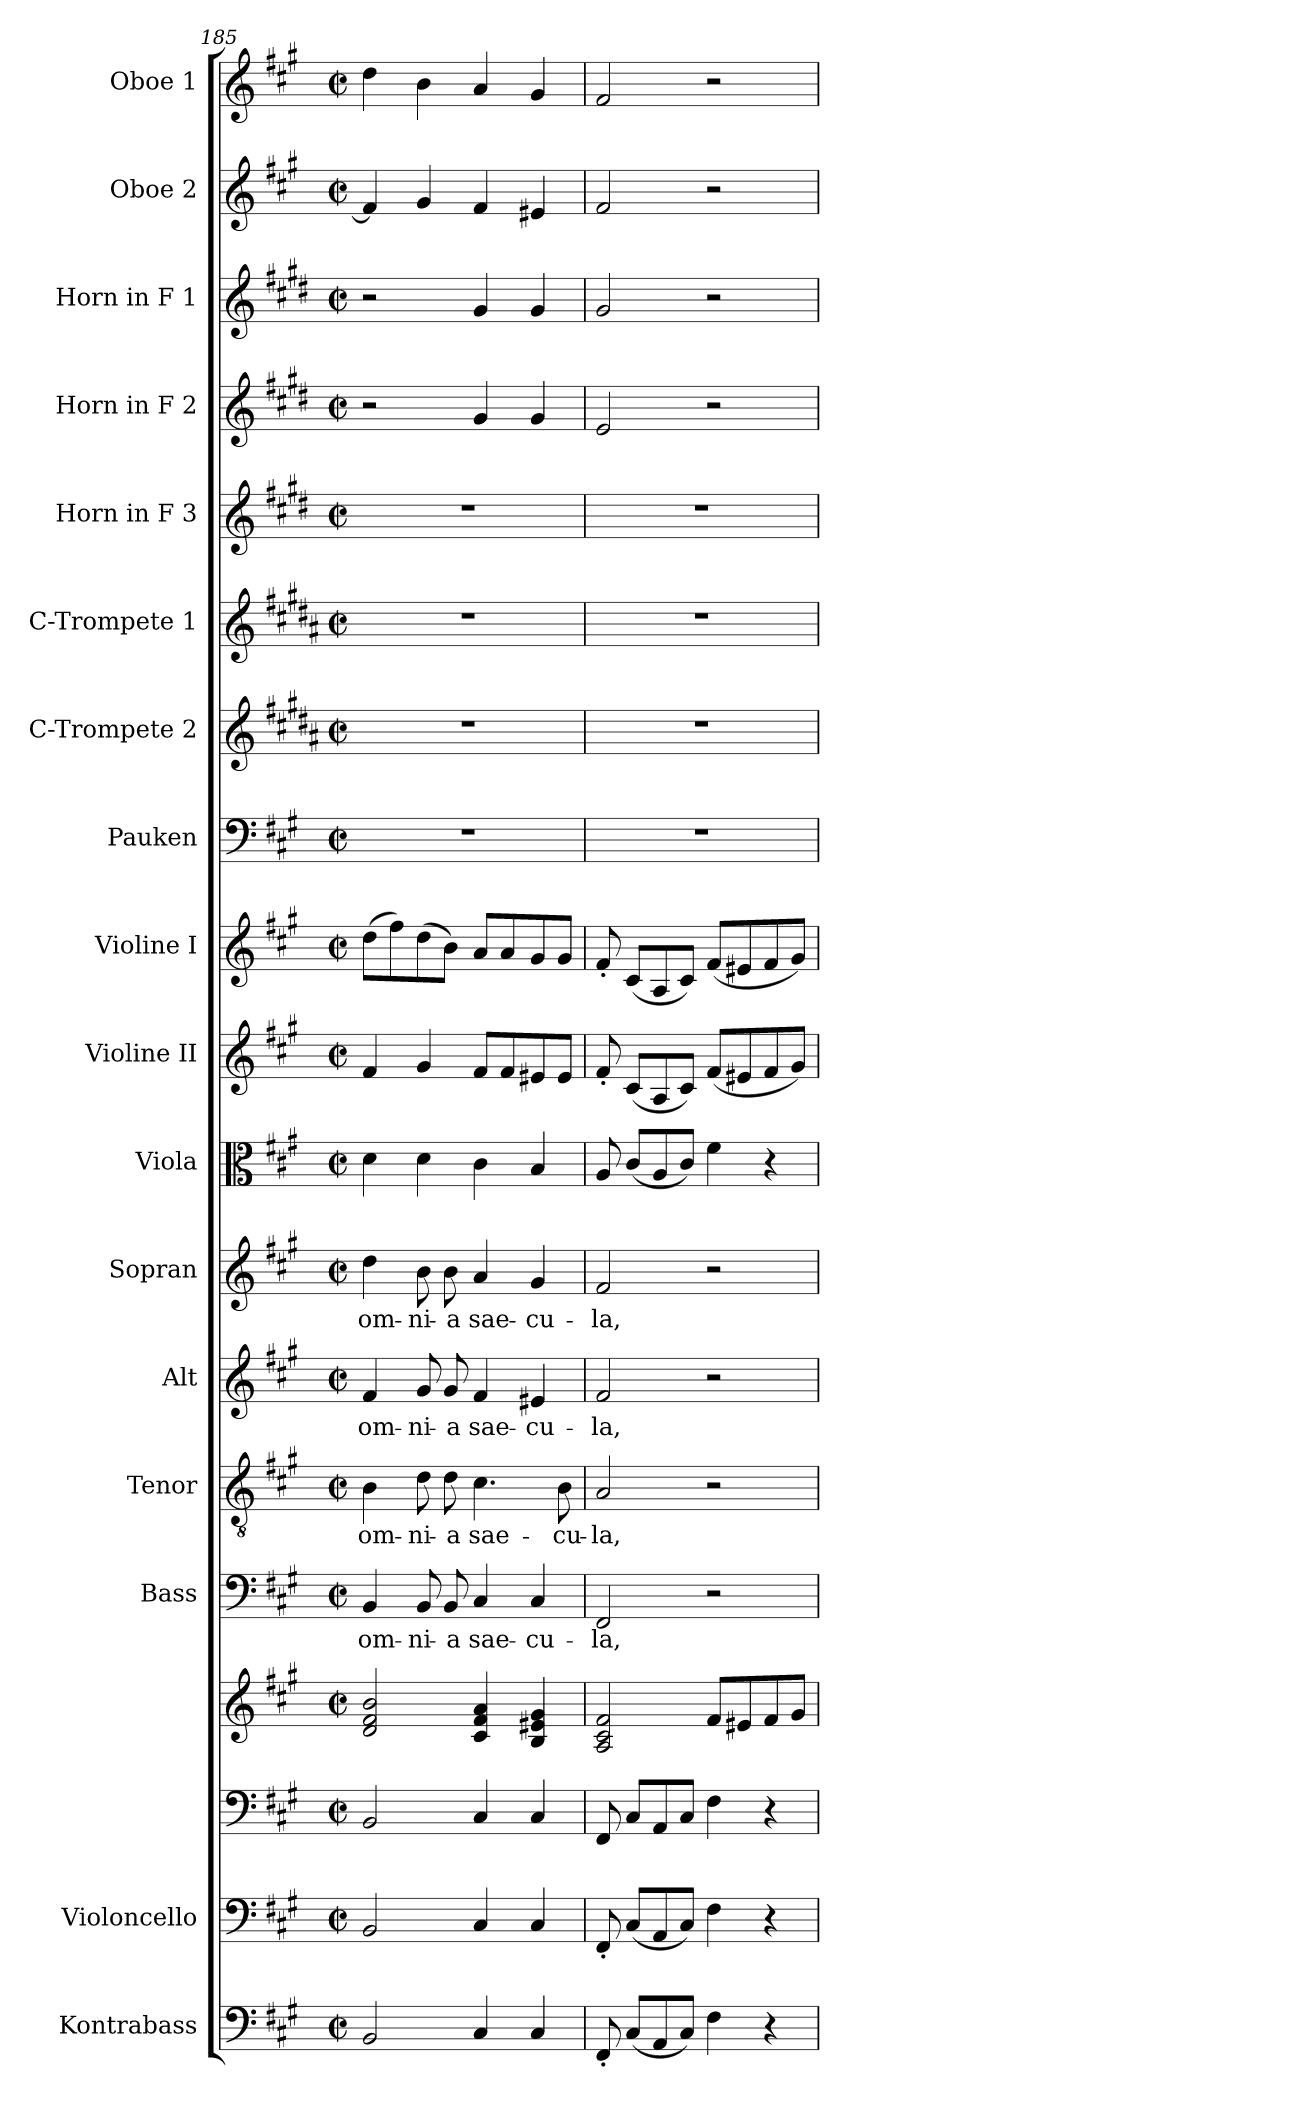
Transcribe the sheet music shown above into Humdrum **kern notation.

**kern	**kern	**kern	**kern	**kern	**text	**kern	**text	**kern	**text	**kern	**text	**kern	**kern	**kern	**kern	**kern	**kern	**kern	**kern	**kern	**kern	**kern
*part18	*part17	*part16	*part16	*part15	*part15	*part14	*part14	*part13	*part13	*part12	*part12	*part11	*part10	*part9	*part8	*part7	*part6	*part5	*part4	*part3	*part2	*part1
*staff19	*staff18	*staff17	*staff16	*staff15	*staff15	*staff14	*staff14	*staff13	*staff13	*staff12	*staff12	*staff11	*staff10	*staff9	*staff8	*staff7	*staff6	*staff5	*staff4	*staff3	*staff2	*staff1
*I"Kontrabass	*I"Violoncello	*	*	*I"Bass	*	*I"Tenor	*	*I"Alt	*	*I"Sopran	*	*I"Viola	*I"Violine II	*I"Violine I	*I"Pauken	*I"C-Trompete 2	*I"C-Trompete 1	*I"Horn in F 3	*I"Horn in F 2	*I"Horn in F 1	*I"Oboe 2	*I"Oboe 1
*I'Kb.	*I'Vc.	*	*	*I'B.	*	*I'T.	*	*I'A.	*	*I'S.	*	*I'Vla.	*I'Vl. II	*I'Vl. I	*I'Pk.	*I'C Trp. 2	*I'C Trp. 1	*	*	*	*I'Ob. 2	*I'Ob. 1
*clefF4	*clefF4	*clefF4	*clefG2	*clefF4	*	*clefGv2	*	*clefG2	*	*clefG2	*	*clefC3	*clefG2	*clefG2	*clefF4	*clefG2	*clefG2	*clefG2	*clefG2	*clefG2	*clefG2	*clefG2
*ITrd7c12	*	*	*	*	*	*	*	*	*	*	*	*	*	*	*	*ITrd1c2	*ITrd1c2	*ITrd4c7	*ITrd4c7	*ITrd4c7	*	*
*k[f#c#g#]	*k[f#c#g#]	*k[f#c#g#]	*k[f#c#g#]	*k[f#c#g#]	*	*k[f#c#g#]	*	*k[f#c#g#]	*	*k[f#c#g#]	*	*k[f#c#g#]	*k[f#c#g#]	*k[f#c#g#]	*k[f#c#g#]	*k[f#c#g#]	*k[f#c#g#]	*k[f#c#g#]	*k[f#c#g#]	*k[f#c#g#]	*k[f#c#g#]	*k[f#c#g#]
*A:	*A:	*A:	*A:	*A:	*	*A:	*	*A:	*	*A:	*	*A:	*A:	*A:	*A:	*A:	*A:	*A:	*A:	*A:	*A:	*A:
*M2/2	*M2/2	*M2/2	*M2/2	*M2/2	*	*M2/2	*	*M2/2	*	*M2/2	*	*M2/2	*M2/2	*M2/2	*M2/2	*M2/2	*M2/2	*M2/2	*M2/2	*M2/2	*M2/2	*M2/2
*met(c|)	*met(c|)	*met(c|)	*met(c|)	*met(c|)	*	*met(c|)	*	*met(c|)	*	*met(c|)	*	*met(c|)	*met(c|)	*met(c|)	*met(c|)	*met(c|)	*met(c|)	*met(c|)	*met(c|)	*met(c|)	*met(c|)	*met(c|)
=185	=185	=185	=185	=185	=185	=185	=185	=185	=185	=185	=185	=185	=185	=185	=185	=185	=185	=185	=185	=185	=185	=185
!	!	!	!	!	!LO:LY:b	!	!LO:LY:b	!	!LO:LY:b	!	!LO:LY:b	!	!	!	!	!	!	!	!	!	!	!
2BBB/	2BB/	2BB/	2d/ 2f#/ 2b/	4BB/	om-	4B\	om-	4f#/	om-	4dd\	om-	4d\	4f#/	(>8dd\L	1r	1r	1r	1r	2r	2r	4f#/]	4dd\
.	.	.	.	.	.	.	.	.	.	.	.	.	.	8ff#\)	.	.	.	.	.	.	.	.
!	!	!	!	!	!LO:LY:b	!	!LO:LY:b	!	!LO:LY:b	!	!LO:LY:b	!	!	!	!	!	!	!	!	!	!	!
.	.	.	.	8BB/	-ni-	8d\	-ni-	8g#/	-ni-	8b\	-ni-	4d\	4g#/	(>8dd\	.	.	.	.	.	.	4g#/	4b\
!	!	!	!	!	!LO:LY:b	!	!LO:LY:b	!	!LO:LY:b	!	!LO:LY:b	!	!	!	!	!	!	!	!	!	!	!
.	.	.	.	8BB/	-a	8d\	-a	8g#/	-a	8b\	-a	.	.	8b\J)	.	.	.	.	.	.	.	.
!	!	!	!	!	!LO:LY:b	!	!LO:LY:b	!	!LO:LY:b	!	!LO:LY:b	!	!	!	!	!	!	!	!	!	!	!
4CC#/	4C#/	4C#/	4c#/ 4f#/ 4a/	4C#/	sae-	4.c#\	sae-	4f#/	sae-	4a/	sae-	4c#\	8f#/L	8a/L	.	.	.	.	4c#/	4c#/	4f#/	4a/
.	.	.	.	.	.	.	.	.	.	.	.	.	8f#/	8a/	.	.	.	.	.	.	.	.
!	!	!	!	!	!LO:LY:b	!	!	!	!LO:LY:b	!	!LO:LY:b	!	!	!	!	!	!	!	!	!	!	!
4CC#/	4C#/	4C#/	4B/ 4e#X/ 4g#/	4C#/	-cu-	.	.	4e#X/	-cu-	4g#/	-cu-	4B/	8e#X/	8g#/	.	.	.	.	4c#/	4c#/	4e#X/	4g#/
!	!	!	!	!	!	!	!LO:LY:b	!	!	!	!	!	!	!	!	!	!	!	!	!	!	!
.	.	.	.	.	.	8B\	-cu-	.	.	.	.	.	8e#/J	8g#/J	.	.	.	.	.	.	.	.
=186	=186	=186	=186	=186	=186	=186	=186	=186	=186	=186	=186	=186	=186	=186	=186	=186	=186	=186	=186	=186	=186	=186
!	!	!	!	!	!LO:LY:b	!	!LO:LY:b	!	!LO:LY:b	!	!LO:LY:b	!	!	!	!	!	!	!	!	!	!	!
8FFF#'</	8FF#'</	8FF#/	2A/ 2c#/ 2f#/	2FF#/	-la,	2A/	-la,	2f#/	-la,	2f#/	-la,	8A/	8f#'</	8f#'</	1r	1r	1r	1r	2A/	2c#/	2f#/	2f#/
(<8CC#/L	(<8C#/L	8C#/L	.	.	.	.	.	.	.	.	.	(<8c#/L	(<8c#/L	(<8c#/L	.	.	.	.	.	.	.	.
8AAA/	8AA/	8AA/	.	.	.	.	.	.	.	.	.	8A/	8A/	8A/	.	.	.	.	.	.	.	.
8CC#/J)	8C#/J)	8C#/J	.	.	.	.	.	.	.	.	.	8c#/J)	8c#/J)	8c#/J)	.	.	.	.	.	.	.	.
4FF#\	4F#\	4F#\	8f#/L	2r	.	2r	.	2r	.	2r	.	4f#\	(<8f#/L	(<8f#/L	.	.	.	.	2r	2r	2r	2r
.	.	.	8e#X/	.	.	.	.	.	.	.	.	.	8e#X/	8e#X/	.	.	.	.	.	.	.	.
4r	4r	4r	8f#/	.	.	.	.	.	.	.	.	4r	8f#/	8f#/	.	.	.	.	.	.	.	.
.	.	.	8g#/J	.	.	.	.	.	.	.	.	.	8g#/J)	8g#/J)	.	.	.	.	.	.	.	.
=	=	=	=	=	=	=	=	=	=	=	=	=	=	=	=	=	=	=	=	=	=	=
*-	*-	*-	*-	*-	*-	*-	*-	*-	*-	*-	*-	*-	*-	*-	*-	*-	*-	*-	*-	*-	*-	*-
